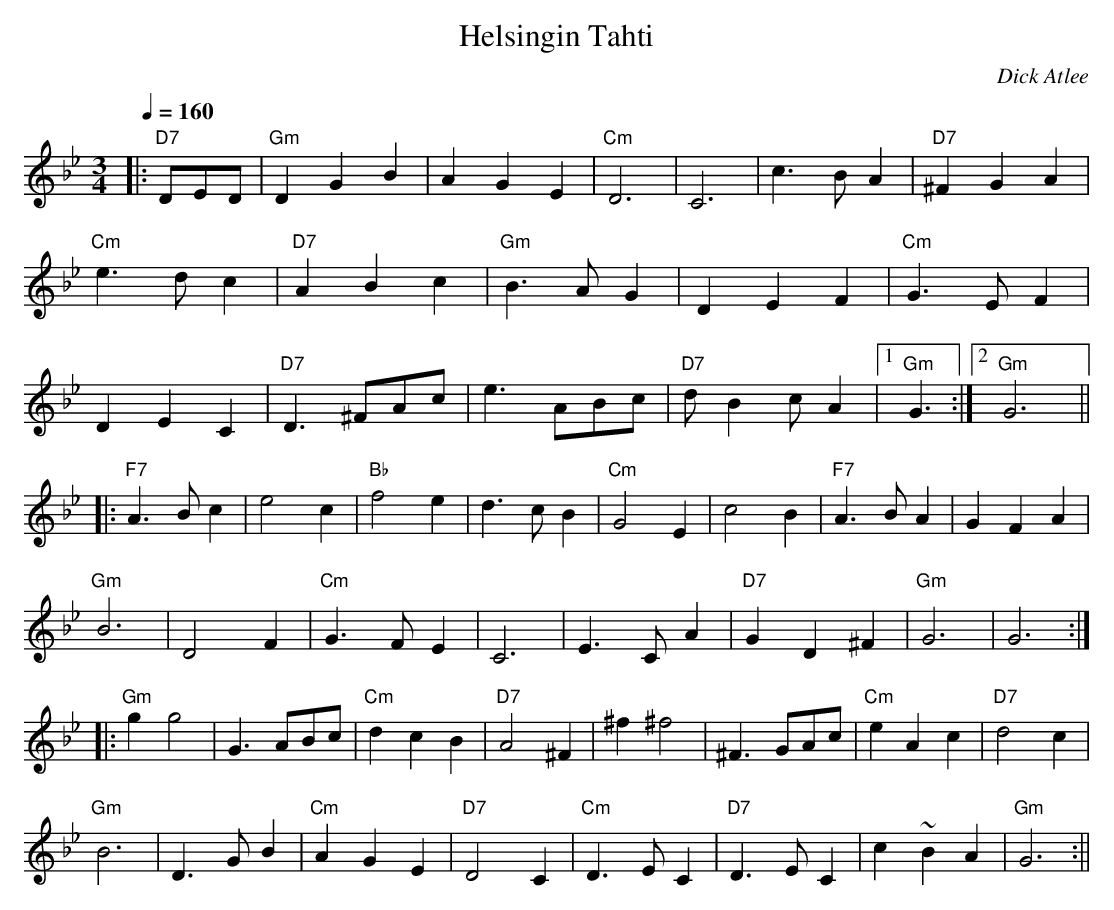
X:1
T:Helsingin Tahti
M:3/4
L:1/4
Q:1/4=160
C:Dick Atlee
K:Gm
|: "D7" D/2E/2D/2 | "Gm" D G B | A G E | "Cm" D3 | C3 | c>B A | "D7" ^F G A | !
"Cm" e>d c | "D7" A B c | "Gm" B>A G | D E F | "Cm" G>E F | !
D E C | "D7" D>^FA/2c/2 | e>AB/2c/2 | "D7" d/2 B c/2 A |
[1 "Gm" G3/2 :|[2 "Gm" G3 || !
|: "F7" A>B c | e2 c | "Bb" f2 e | d>c B |
"Cm" G2 E | c2 B | "F7" A>B A | G F A | !
"Gm" B3 | D2 F | "Cm" G>F E | C3 | E>C A | "D7" G D ^F | "Gm" G3 | G3 :| !
|: "Gm" g  g2 | G>AB/2c/2 | "Cm" d c B | "D7" A2 ^F |
^f ^f2 | ^F>GA/2c/2 | "Cm" e A c | "D7" d2 c | !
"Gm" B3 | D>G B | "Cm" A G E | "D7" D2 C | "Cm" D>E C | "D7" D>E C | c ~B A |
"Gm" G3 :||
